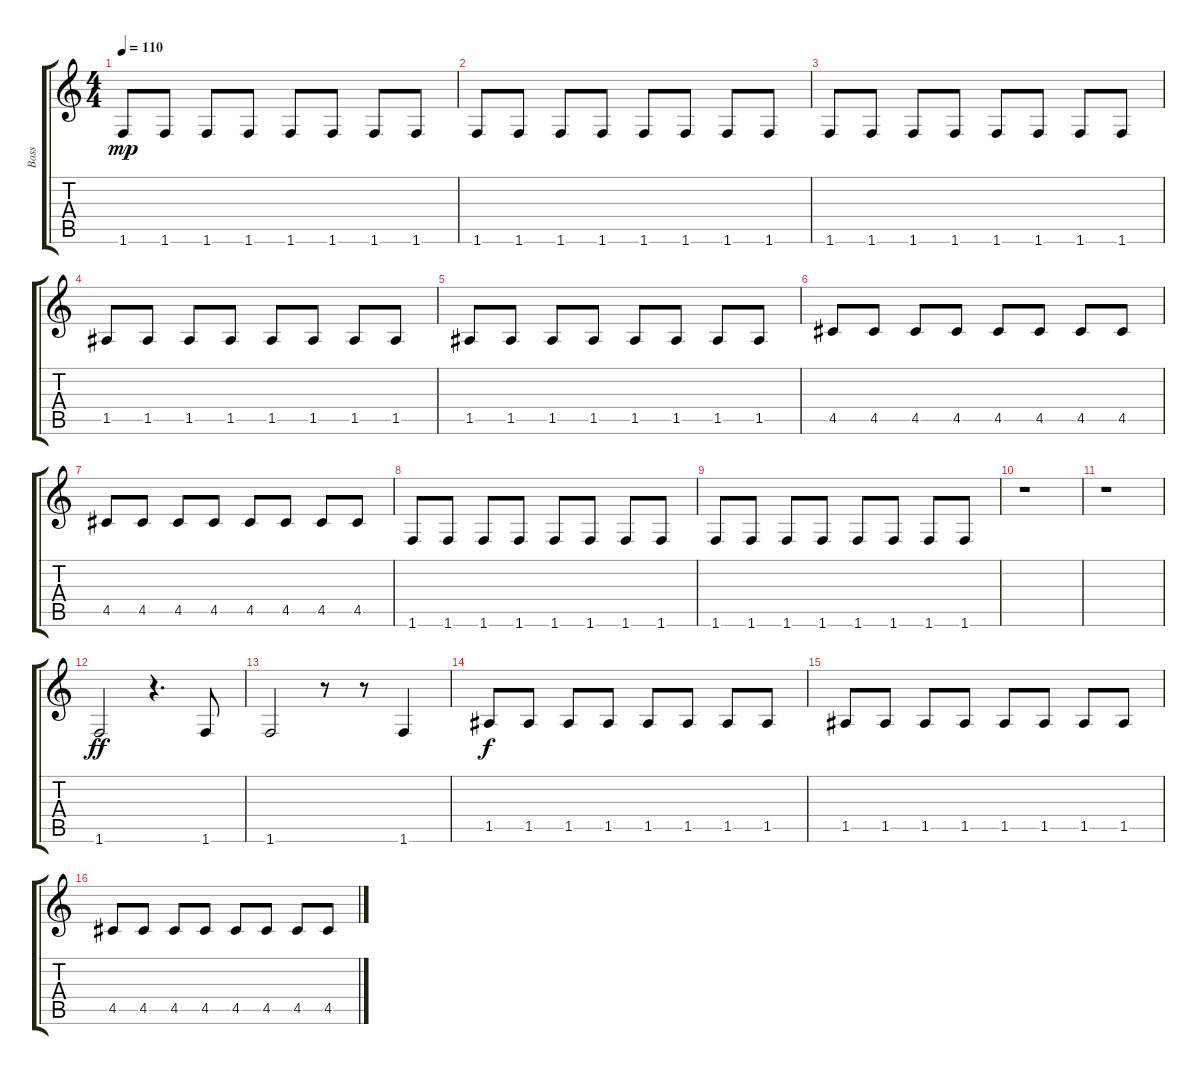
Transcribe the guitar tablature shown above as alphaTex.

\track ("Bass" "Bass") {instrument electricbassfinger}
\staff {score tabs}
\tuning (E4 B3 G3 D3 A2 E2) {hide}
\ts (4 4)
\tempo 110
\clef g2
\ks c
1.6.8{dy mp} 1.6.8 1.6.8 1.6.8 1.6.8 1.6.8 1.6.8 1.6.8 |
1.6.8 1.6.8 1.6.8 1.6.8 1.6.8 1.6.8 1.6.8 1.6.8 |
1.6.8 1.6.8 1.6.8 1.6.8 1.6.8 1.6.8 1.6.8 1.6.8 |
1.5.8 1.5.8 1.5.8 1.5.8 1.5.8 1.5.8 1.5.8 1.5.8 |
1.5.8 1.5.8 1.5.8 1.5.8 1.5.8 1.5.8 1.5.8 1.5.8 |
4.5.8 4.5.8 4.5.8 4.5.8 4.5.8 4.5.8 4.5.8 4.5.8 |
4.5.8 4.5.8 4.5.8 4.5.8 4.5.8 4.5.8 4.5.8 4.5.8 |
1.6.8 1.6.8 1.6.8 1.6.8 1.6.8 1.6.8 1.6.8 1.6.8 |
1.6.8 1.6.8 1.6.8 1.6.8 1.6.8 1.6.8 1.6.8 1.6.8 |
r.1 |
r.1 |
1.6.2{dy ff} r.4{d} 1.6.8 |
1.6.2 r.8 r.8 1.6.4 |
1.5.8{dy f} 1.5.8 1.5.8 1.5.8 1.5.8 1.5.8 1.5.8 1.5.8 |
1.5.8 1.5.8 1.5.8 1.5.8 1.5.8 1.5.8 1.5.8 1.5.8 |
4.5.8 4.5.8 4.5.8 4.5.8 4.5.8 4.5.8 4.5.8 4.5.8
